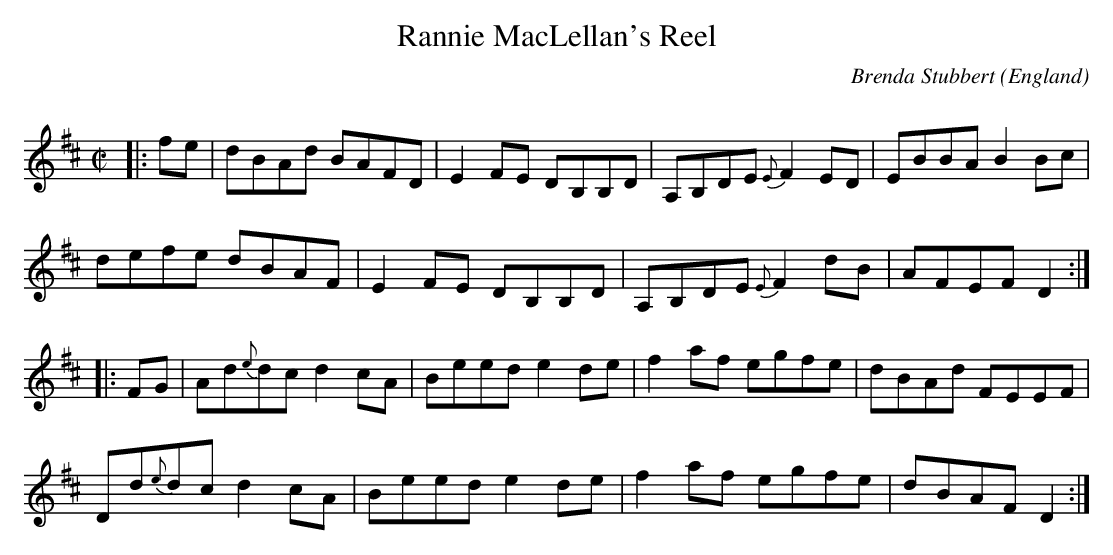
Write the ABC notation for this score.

X:1
T:Rannie MacLellan's Reel
C:Brenda Stubbert
Q:333
O:England
L:1/8
M:C|
K:D
|:fe|dBAd BAFD|E2 FE DB,B,D|A,B,DE {E}F2 ED| EBBA B2 Bc|
defe dBAF|E2 FE DB,B,D|A,B,DE {E}F2 dB|AFEF D2:|
|:FG| Ad{e}dc d2 cA| Beed e2 de |f2 af egfe|dBAd FEEF|
Dd{e}dc d2 cA|Beed e2 de|f2 af egfe|dBAF D2:|
